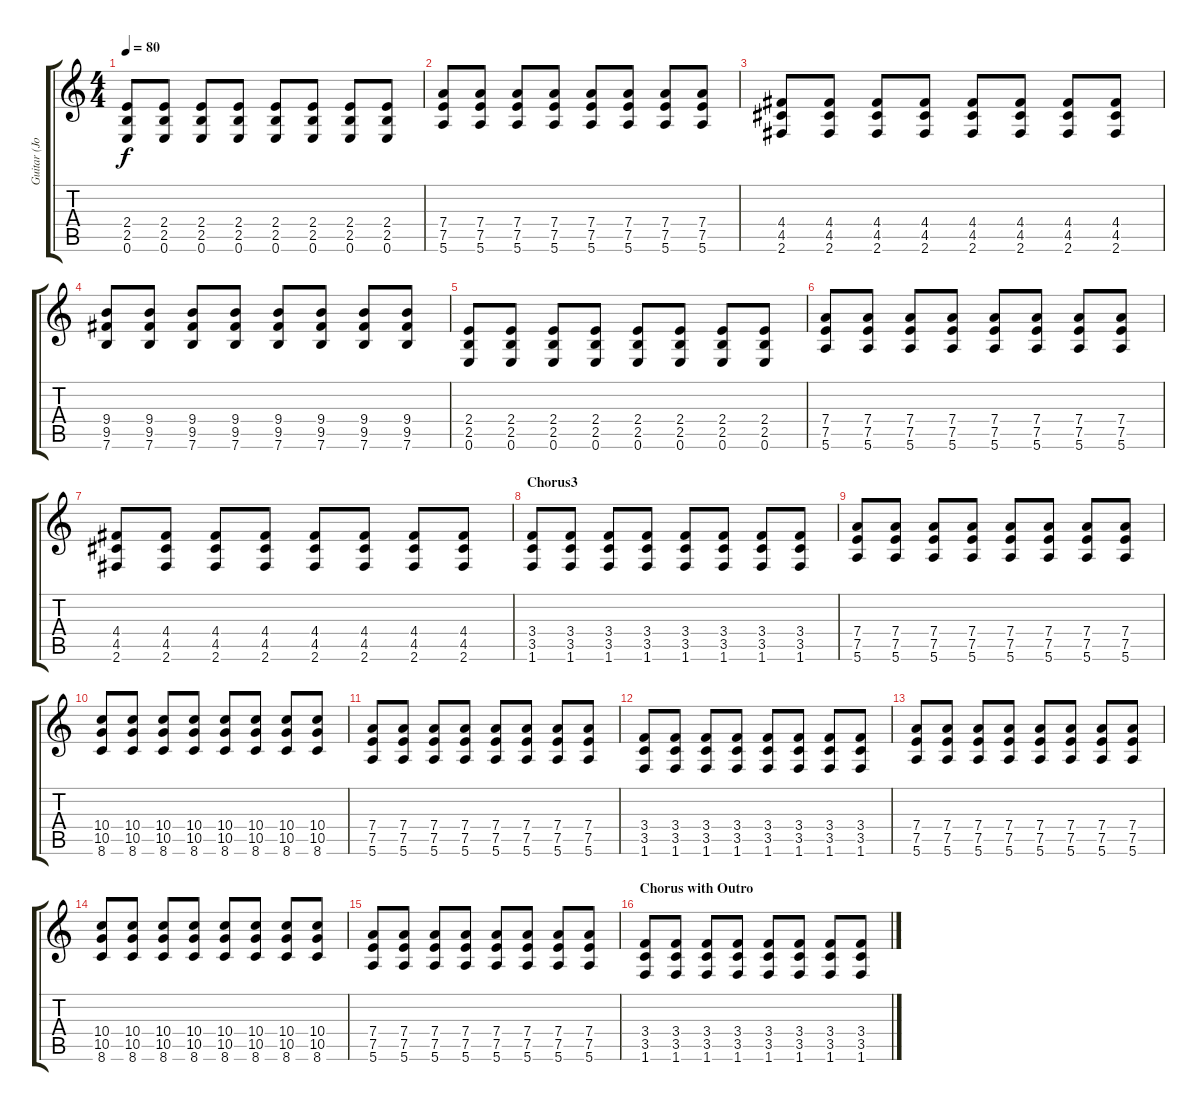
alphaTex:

\track ("Guitar (John 5)" "Guitar (Jo") {instrument acousticguitarnylon}
\staff {score tabs}
\tuning (E4 B3 G3 D3 A2 E2) {hide}
\ts (4 4)
\tempo 80
\clef g2
\ks c
(2.4 2.5 0.6).8{dy f} (2.4 2.5 0.6).8 (2.4 2.5 0.6).8 (2.4 2.5 0.6).8 (2.4 2.5 0.6).8 (2.4 2.5 0.6).8 (2.4 2.5 0.6).8 (2.4 2.5 0.6).8 |
(7.4 7.5 5.6).8 (7.4 7.5 5.6).8 (7.4 7.5 5.6).8 (7.4 7.5 5.6).8 (7.4 7.5 5.6).8 (7.4 7.5 5.6).8 (7.4 7.5 5.6).8 (7.4 7.5 5.6).8 |
(4.4 4.5 2.6).8 (4.4 4.5 2.6).8 (4.4 4.5 2.6).8 (4.4 4.5 2.6).8 (4.4 4.5 2.6).8 (4.4 4.5 2.6).8 (4.4 4.5 2.6).8 (4.4 4.5 2.6).8 |
(9.4 9.5 7.6).8 (9.4 9.5 7.6).8 (9.4 9.5 7.6).8 (9.4 9.5 7.6).8 (9.4 9.5 7.6).8 (9.4 9.5 7.6).8 (9.4 9.5 7.6).8 (9.4 9.5 7.6).8 |
(2.4 2.5 0.6).8 (2.4 2.5 0.6).8 (2.4 2.5 0.6).8 (2.4 2.5 0.6).8 (2.4 2.5 0.6).8 (2.4 2.5 0.6).8 (2.4 2.5 0.6).8 (2.4 2.5 0.6).8 |
(7.4 7.5 5.6).8 (7.4 7.5 5.6).8 (7.4 7.5 5.6).8 (7.4 7.5 5.6).8 (7.4 7.5 5.6).8 (7.4 7.5 5.6).8 (7.4 7.5 5.6).8 (7.4 7.5 5.6).8 |
(4.4 4.5 2.6).8 (4.4 4.5 2.6).8 (4.4 4.5 2.6).8 (4.4 4.5 2.6).8 (4.4 4.5 2.6).8 (4.4 4.5 2.6).8 (4.4 4.5 2.6).8 (4.4 4.5 2.6).8 |
\section ("" "Chorus3")
(3.4 3.5 1.6).8{volume 15 balance 16 instrument overdrivenguitar} (3.4 3.5 1.6).8 (3.4 3.5 1.6).8 (3.4 3.5 1.6).8 (3.4 3.5 1.6).8 (3.4 3.5 1.6).8 (3.4 3.5 1.6).8 (3.4 3.5 1.6).8 |
(7.4 7.5 5.6).8 (7.4 7.5 5.6).8 (7.4 7.5 5.6).8 (7.4 7.5 5.6).8 (7.4 7.5 5.6).8 (7.4 7.5 5.6).8 (7.4 7.5 5.6).8 (7.4 7.5 5.6).8 |
(10.4 10.5 8.6).8 (10.4 10.5 8.6).8 (10.4 10.5 8.6).8 (10.4 10.5 8.6).8 (10.4 10.5 8.6).8 (10.4 10.5 8.6).8 (10.4 10.5 8.6).8 (10.4 10.5 8.6).8 |
(7.4 7.5 5.6).8 (7.4 7.5 5.6).8 (7.4 7.5 5.6).8 (7.4 7.5 5.6).8 (7.4 7.5 5.6).8 (7.4 7.5 5.6).8 (7.4 7.5 5.6).8 (7.4 7.5 5.6).8 |
(3.4 3.5 1.6).8 (3.4 3.5 1.6).8 (3.4 3.5 1.6).8 (3.4 3.5 1.6).8 (3.4 3.5 1.6).8 (3.4 3.5 1.6).8 (3.4 3.5 1.6).8 (3.4 3.5 1.6).8 |
(7.4 7.5 5.6).8 (7.4 7.5 5.6).8 (7.4 7.5 5.6).8 (7.4 7.5 5.6).8 (7.4 7.5 5.6).8 (7.4 7.5 5.6).8 (7.4 7.5 5.6).8 (7.4 7.5 5.6).8 |
(10.4 10.5 8.6).8 (10.4 10.5 8.6).8 (10.4 10.5 8.6).8 (10.4 10.5 8.6).8 (10.4 10.5 8.6).8 (10.4 10.5 8.6).8 (10.4 10.5 8.6).8 (10.4 10.5 8.6).8 |
(7.4 7.5 5.6).8 (7.4 7.5 5.6).8 (7.4 7.5 5.6).8 (7.4 7.5 5.6).8 (7.4 7.5 5.6).8 (7.4 7.5 5.6).8 (7.4 7.5 5.6).8 (7.4 7.5 5.6).8 |
\section ("" "Chorus with Outro")
(3.4 3.5 1.6).8{volume 15 balance 16 instrument overdrivenguitar} (3.4 3.5 1.6).8 (3.4 3.5 1.6).8 (3.4 3.5 1.6).8 (3.4 3.5 1.6).8 (3.4 3.5 1.6).8 (3.4 3.5 1.6).8 (3.4 3.5 1.6).8
